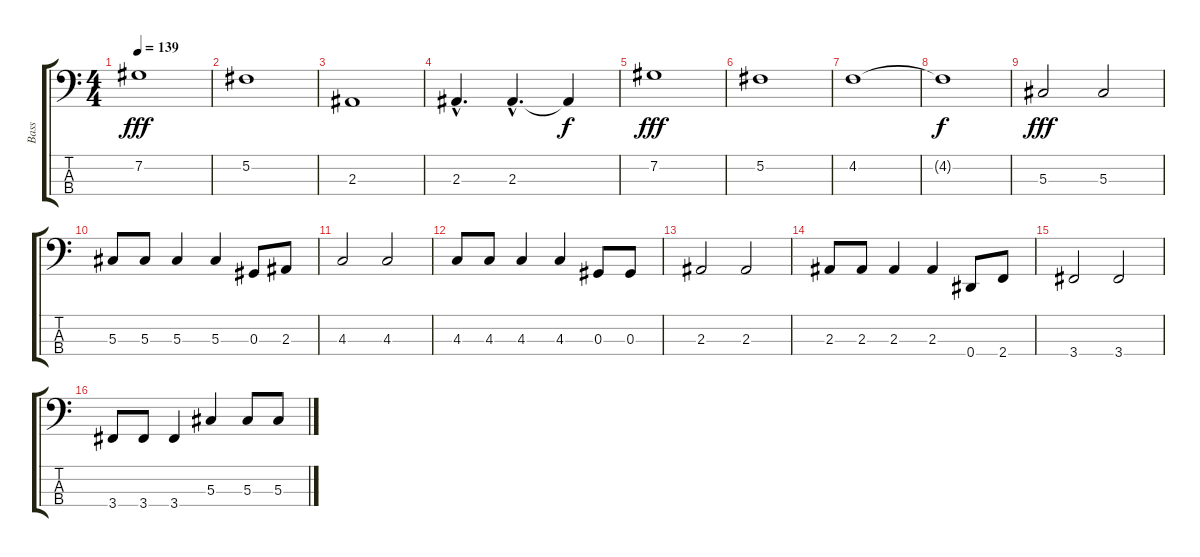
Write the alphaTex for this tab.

\track ("Bass" "Bass") {instrument electricbassfinger}
\staff {score tabs}
\tuning (Gb2 Db2 Ab1 Eb1) {hide}
\ts (4 4)
\tempo 139
\clef f4
\ks c
7.2.1{dy fff} |
5.2.1 |
2.3.1 |
2.3{hac}.4{d} 2.3{hac}.4{d} 2.3{t}.4{dy f} |
7.2.1{dy fff} |
5.2.1 |
4.2.1 |
4.2{t}.1{dy f} |
5.3.2{dy fff} 5.3.2 |
5.3.8 5.3.8 5.3.4 5.3.4 0.3.8 2.3.8 |
4.3.2 4.3.2 |
4.3.8 4.3.8 4.3.4 4.3.4 0.3.8 0.3.8 |
2.3.2 2.3.2 |
2.3.8 2.3.8 2.3.4 2.3.4 0.4.8 2.4.8 |
3.4.2 3.4.2 |
3.4.8 3.4.8 3.4.4 5.3.4 5.3.8 5.3.8
